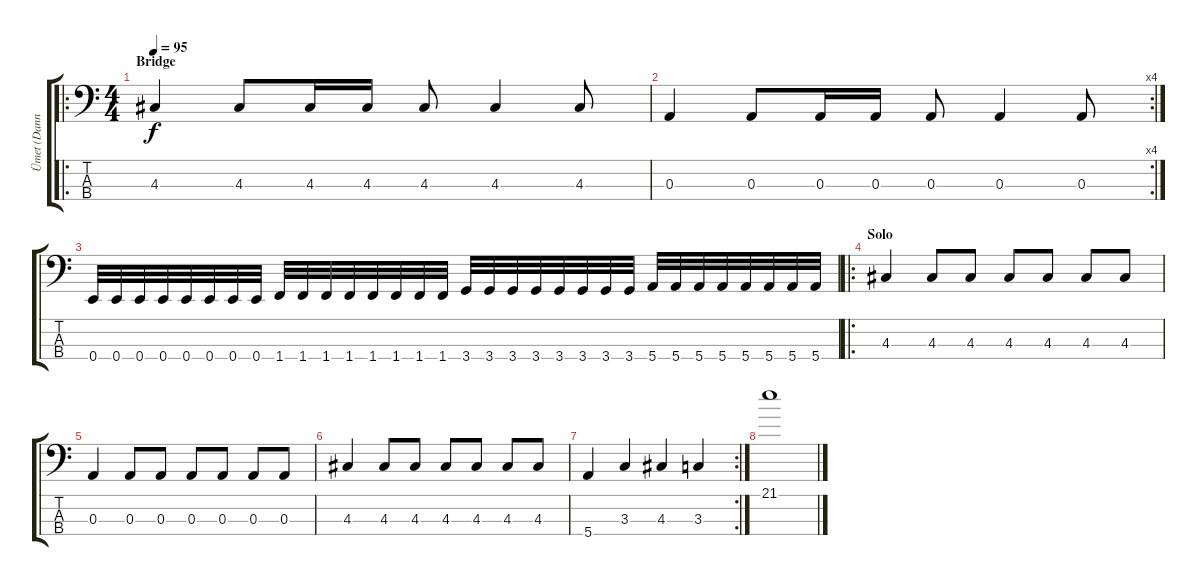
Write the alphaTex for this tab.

\track ("Ümet (Danny/ULTIMATE BASS)" "Ümet (Dann") {instrument electricbasspick}
\staff {score tabs}
\tuning (G2 D2 A1 E1) {hide}
\ro
\ts (4 4)
\section ("" "Bridge")
\tempo 95
\clef f4
\ks c
4.3.4{dy f} 4.3.8 4.3.16 4.3.16 4.3.8 4.3.4 4.3.8 |
\rc 4
0.3.4 0.3.8 0.3.16 0.3.16 0.3.8 0.3.4 0.3.8 |
0.4.32 0.4.32 0.4.32 0.4.32 0.4.32 0.4.32 0.4.32 0.4.32 1.4.32 1.4.32 1.4.32 1.4.32 1.4.32 1.4.32 1.4.32 1.4.32 3.4.32 3.4.32 3.4.32 3.4.32 3.4.32 3.4.32 3.4.32 3.4.32 5.4.32 5.4.32 5.4.32 5.4.32 5.4.32 5.4.32 5.4.32 5.4.32 |
\ro
\section ("" "Solo")
4.3.4 4.3.8 4.3.8 4.3.8 4.3.8 4.3.8 4.3.8 |
0.3.4 0.3.8 0.3.8 0.3.8 0.3.8 0.3.8 0.3.8 |
4.3.4 4.3.8 4.3.8 4.3.8 4.3.8 4.3.8 4.3.8 |
\rc 2
5.4.4 3.3.4 4.3.4 3.3.4 |
21.1.1
